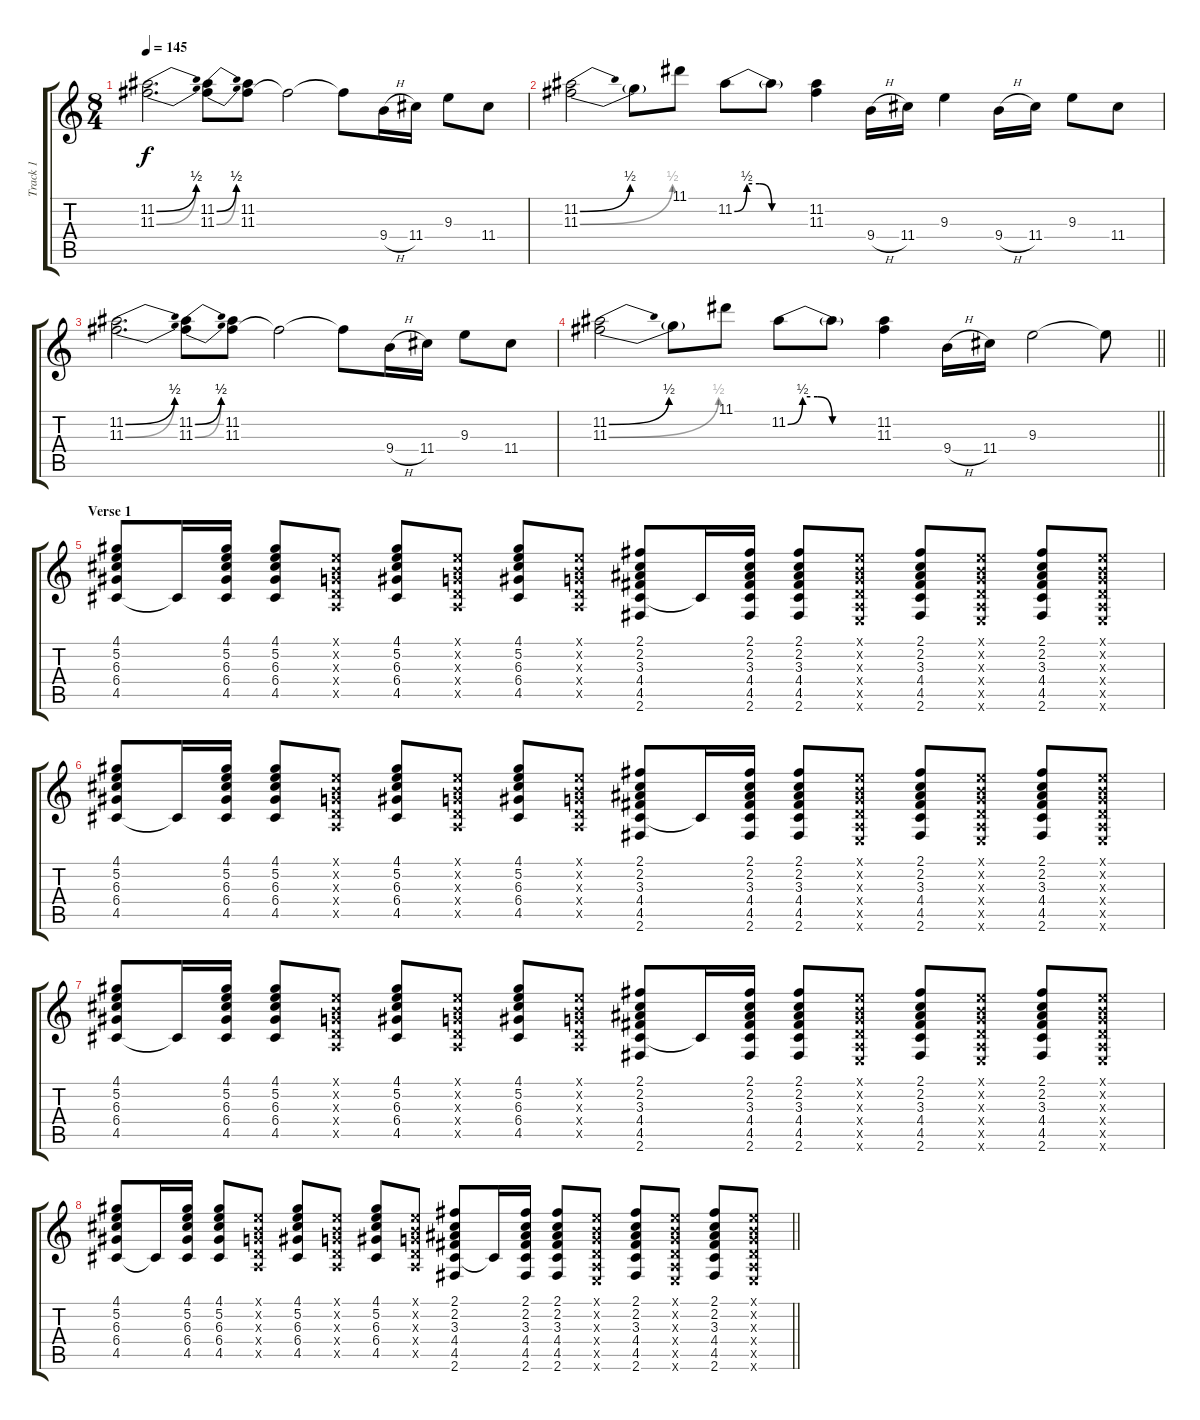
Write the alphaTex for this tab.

\track ("Track 1" "Track 1") {instrument acousticguitarsteel}
\staff {score tabs}
\tuning (E4 B3 G3 D3 A2 E2) {hide}
\ts (8 4)
\tempo 145
\clef g2
\ks c
(11.2{be (bend 0 0 60 2)} 11.3{be (bend 0 0 60 2)}).2{d dy f} (11.2{be (bend 0 0 60 2)} 11.3{be (bend 0 0 60 2)}).8 (11.2 11.3).8 11.3{t}.2 11.3{t}.8 9.4{h}.16 11.4.16 9.3.8 11.4.8 |
(11.2{be (bend 0 0 60 2)} 11.3{be (bend 0 0 60 2)}).2 11.3{t}.8 11.1.8 11.2{be (custom 0 0 10 2 20 2 30 0 60 0)}.8 11.2{t}.8 (11.2 11.3).4 9.4{h}.16 11.4.16 9.3.4 9.4{h}.16 11.4.16 9.3.8 11.4.8 |
(11.2{be (bend 0 0 60 2)} 11.3{be (bend 0 0 60 2)}).2{d} (11.2{be (bend 0 0 60 2)} 11.3{be (bend 0 0 60 2)}).8 (11.2 11.3).8 11.3{t}.2 11.3{t}.8 9.4{h}.16 11.4.16 9.3.8 11.4.8 |
\barLineRight lightlight
(11.2{be (bend 0 0 60 2)} 11.3{be (bend 0 0 60 2)}).2 11.3{t}.8 11.1.8 11.2{be (custom 0 0 10 2 20 2 30 0 60 0)}.8 11.2{t}.8 (11.2 11.3).4 9.4{h}.16 11.4.16 9.3.2 9.3{t}.8 |
\section ("" "Verse 1")
(4.1 5.2 6.3 6.4 4.5).8 4.5{t}.16 (4.1 5.2 6.3 6.4 4.5).16 (4.1 5.2 6.3 6.4 4.5).8 (0.1{x} 0.2{x} 0.3{x} 0.4{x} 0.5{x}).8 (4.1 5.2 6.3 6.4 4.5).8 (0.1{x} 0.2{x} 0.3{x} 0.4{x} 0.5{x}).8 (4.1 5.2 6.3 6.4 4.5).8 (0.1{x} 0.2{x} 0.3{x} 0.4{x} 0.5{x}).8 (2.1 2.2 3.3 4.4 4.5 2.6).8 4.5{t}.16 (2.1 2.2 3.3 4.4 4.5 2.6).16 (2.1 2.2 3.3 4.4 4.5 2.6).8 (0.1{x} 0.2{x} 0.3{x} 0.4{x} 0.5{x} 0.6{x}).8 (2.1 2.2 3.3 4.4 4.5 2.6).8 (0.1{x} 0.2{x} 0.3{x} 0.4{x} 0.5{x} 0.6{x}).8 (2.1 2.2 3.3 4.4 4.5 2.6).8 (0.1{x} 0.2{x} 0.3{x} 0.4{x} 0.5{x} 0.6{x}).8 |
(4.1 5.2 6.3 6.4 4.5).8 4.5{t}.16 (4.1 5.2 6.3 6.4 4.5).16 (4.1 5.2 6.3 6.4 4.5).8 (0.1{x} 0.2{x} 0.3{x} 0.4{x} 0.5{x}).8 (4.1 5.2 6.3 6.4 4.5).8 (0.1{x} 0.2{x} 0.3{x} 0.4{x} 0.5{x}).8 (4.1 5.2 6.3 6.4 4.5).8 (0.1{x} 0.2{x} 0.3{x} 0.4{x} 0.5{x}).8 (2.1 2.2 3.3 4.4 4.5 2.6).8 4.5{t}.16 (2.1 2.2 3.3 4.4 4.5 2.6).16 (2.1 2.2 3.3 4.4 4.5 2.6).8 (0.1{x} 0.2{x} 0.3{x} 0.4{x} 0.5{x} 0.6{x}).8 (2.1 2.2 3.3 4.4 4.5 2.6).8 (0.1{x} 0.2{x} 0.3{x} 0.4{x} 0.5{x} 0.6{x}).8 (2.1 2.2 3.3 4.4 4.5 2.6).8 (0.1{x} 0.2{x} 0.3{x} 0.4{x} 0.5{x} 0.6{x}).8 |
(4.1 5.2 6.3 6.4 4.5).8 4.5{t}.16 (4.1 5.2 6.3 6.4 4.5).16 (4.1 5.2 6.3 6.4 4.5).8 (0.1{x} 0.2{x} 0.3{x} 0.4{x} 0.5{x}).8 (4.1 5.2 6.3 6.4 4.5).8 (0.1{x} 0.2{x} 0.3{x} 0.4{x} 0.5{x}).8 (4.1 5.2 6.3 6.4 4.5).8 (0.1{x} 0.2{x} 0.3{x} 0.4{x} 0.5{x}).8 (2.1 2.2 3.3 4.4 4.5 2.6).8 4.5{t}.16 (2.1 2.2 3.3 4.4 4.5 2.6).16 (2.1 2.2 3.3 4.4 4.5 2.6).8 (0.1{x} 0.2{x} 0.3{x} 0.4{x} 0.5{x} 0.6{x}).8 (2.1 2.2 3.3 4.4 4.5 2.6).8 (0.1{x} 0.2{x} 0.3{x} 0.4{x} 0.5{x} 0.6{x}).8 (2.1 2.2 3.3 4.4 4.5 2.6).8 (0.1{x} 0.2{x} 0.3{x} 0.4{x} 0.5{x} 0.6{x}).8 |
\barLineRight lightlight
(4.1 5.2 6.3 6.4 4.5).8 4.5{t}.16 (4.1 5.2 6.3 6.4 4.5).16 (4.1 5.2 6.3 6.4 4.5).8 (0.1{x} 0.2{x} 0.3{x} 0.4{x} 0.5{x}).8 (4.1 5.2 6.3 6.4 4.5).8 (0.1{x} 0.2{x} 0.3{x} 0.4{x} 0.5{x}).8 (4.1 5.2 6.3 6.4 4.5).8 (0.1{x} 0.2{x} 0.3{x} 0.4{x} 0.5{x}).8 (2.1 2.2 3.3 4.4 4.5 2.6).8 4.5{t}.16 (2.1 2.2 3.3 4.4 4.5 2.6).16 (2.1 2.2 3.3 4.4 4.5 2.6).8 (0.1{x} 0.2{x} 0.3{x} 0.4{x} 0.5{x} 0.6{x}).8 (2.1 2.2 3.3 4.4 4.5 2.6).8 (0.1{x} 0.2{x} 0.3{x} 0.4{x} 0.5{x} 0.6{x}).8 (2.1 2.2 3.3 4.4 4.5 2.6).8 (0.1{x} 0.2{x} 0.3{x} 0.4{x} 0.5{x} 0.6{x}).8
